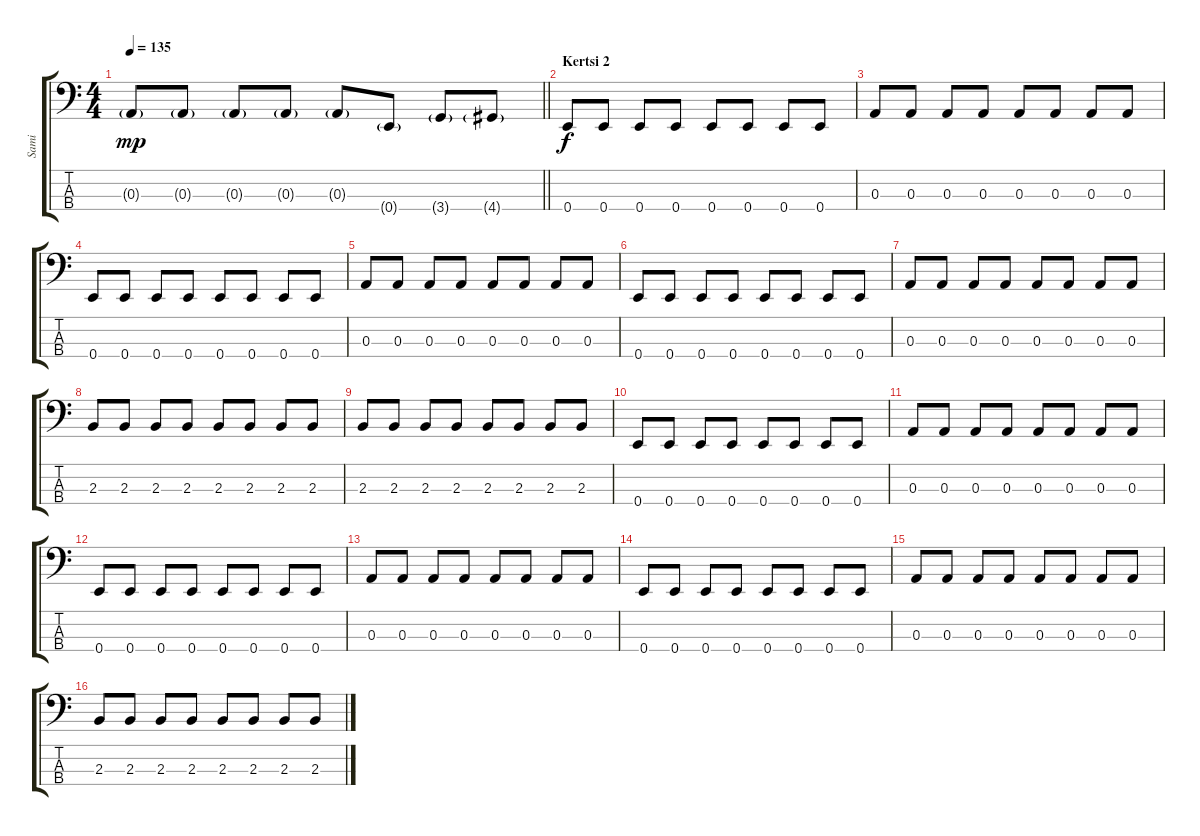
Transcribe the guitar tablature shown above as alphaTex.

\track ("Sami" "Sami") {instrument electricbassfinger}
\staff {score tabs}
\tuning (G2 D2 A1 E1) {hide}
\ts (4 4)
\tempo 135
\clef f4
\barLineRight lightlight
\ks c
0.3{g}.8{dy mp} 0.3{g}.8 0.3{g}.8 0.3{g}.8 0.3{g}.8 0.4{g}.8 3.4{g}.8 4.4{g}.8 |
\section ("" "Kertsi 2")
0.4.8{dy f} 0.4.8 0.4.8 0.4.8 0.4.8 0.4.8 0.4.8 0.4.8 |
0.3.8 0.3.8 0.3.8 0.3.8 0.3.8 0.3.8 0.3.8 0.3.8 |
0.4.8 0.4.8 0.4.8 0.4.8 0.4.8 0.4.8 0.4.8 0.4.8 |
0.3.8 0.3.8 0.3.8 0.3.8 0.3.8 0.3.8 0.3.8 0.3.8 |
0.4.8 0.4.8 0.4.8 0.4.8 0.4.8 0.4.8 0.4.8 0.4.8 |
0.3.8 0.3.8 0.3.8 0.3.8 0.3.8 0.3.8 0.3.8 0.3.8 |
2.3.8 2.3.8 2.3.8 2.3.8 2.3.8 2.3.8 2.3.8 2.3.8 |
2.3.8 2.3.8 2.3.8 2.3.8 2.3.8 2.3.8 2.3.8 2.3.8 |
0.4.8 0.4.8 0.4.8 0.4.8 0.4.8 0.4.8 0.4.8 0.4.8 |
0.3.8 0.3.8 0.3.8 0.3.8 0.3.8 0.3.8 0.3.8 0.3.8 |
0.4.8 0.4.8 0.4.8 0.4.8 0.4.8 0.4.8 0.4.8 0.4.8 |
0.3.8 0.3.8 0.3.8 0.3.8 0.3.8 0.3.8 0.3.8 0.3.8 |
0.4.8 0.4.8 0.4.8 0.4.8 0.4.8 0.4.8 0.4.8 0.4.8 |
0.3.8 0.3.8 0.3.8 0.3.8 0.3.8 0.3.8 0.3.8 0.3.8 |
2.3.8 2.3.8 2.3.8 2.3.8 2.3.8 2.3.8 2.3.8 2.3.8
